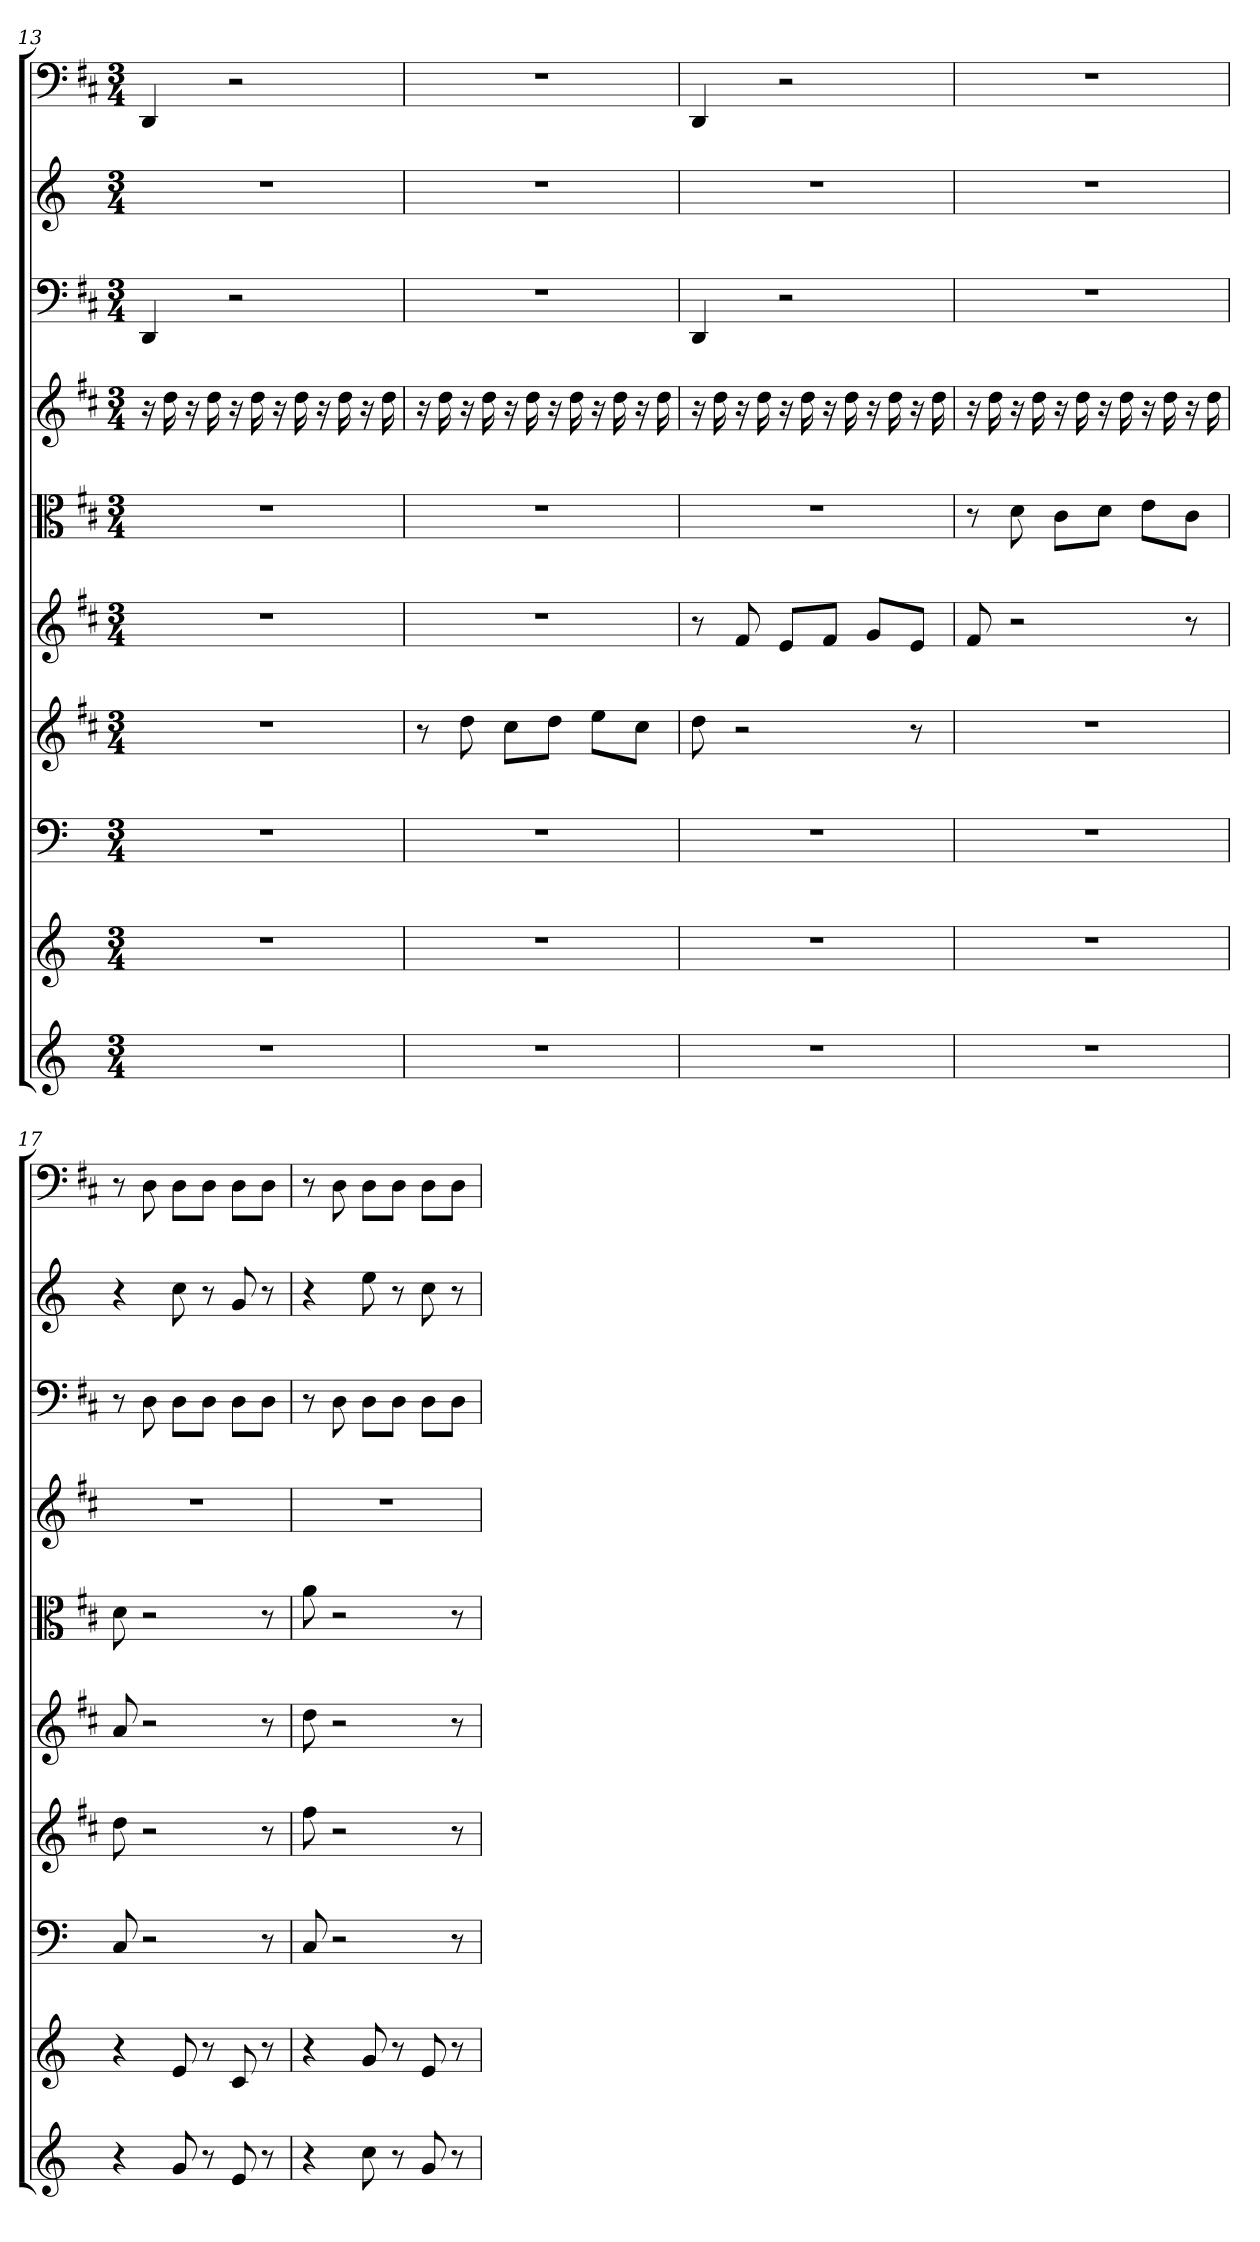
**kern	**kern	**kern	**kern	**kern	**kern	**kern	**kern	**kern	**kern
*part10	*part9	*part8	*part7	*part6	*part5	*part4	*part3	*part2	*part1
*staff10	*staff9	*staff8	*staff7	*staff6	*staff5	*staff4	*staff3	*staff2	*staff1
*	*	*clefF4	*	*	*clefC3	*	*clefF4	*	*clefF4
*k[]	*k[]	*k[]	*k[f#c#]	*k[f#c#]	*k[f#c#]	*k[f#c#]	*k[f#c#]	*k[]	*k[f#c#]
*M3/4	*M3/4	*M3/4	*M3/4	*M3/4	*M3/4	*M3/4	*M3/4	*M3/4	*M3/4
=13	=13	=13	=13	=13	=13	=13	=13	=13	=13
2.r	2.r	2.r	2.r	2.r	2.r	16r	4DD	2.r	4DD
.	.	.	.	.	.	16dd	.	.	.
.	.	.	.	.	.	16r	.	.	.
.	.	.	.	.	.	16dd	.	.	.
.	.	.	.	.	.	16r	2r	.	2r
.	.	.	.	.	.	16dd	.	.	.
.	.	.	.	.	.	16r	.	.	.
.	.	.	.	.	.	16dd	.	.	.
.	.	.	.	.	.	16r	.	.	.
.	.	.	.	.	.	16dd	.	.	.
.	.	.	.	.	.	16r	.	.	.
.	.	.	.	.	.	16dd	.	.	.
=14	=14	=14	=14	=14	=14	=14	=14	=14	=14
2.r	2.r	2.r	8r	2.r	2.r	16r	2.r	2.r	2.r
.	.	.	.	.	.	16dd	.	.	.
.	.	.	8dd	.	.	16r	.	.	.
.	.	.	.	.	.	16dd	.	.	.
.	.	.	8cc#L	.	.	16r	.	.	.
.	.	.	.	.	.	16dd	.	.	.
.	.	.	8ddJ	.	.	16r	.	.	.
.	.	.	.	.	.	16dd	.	.	.
.	.	.	8eeL	.	.	16r	.	.	.
.	.	.	.	.	.	16dd	.	.	.
.	.	.	8cc#J	.	.	16r	.	.	.
.	.	.	.	.	.	16dd	.	.	.
=15	=15	=15	=15	=15	=15	=15	=15	=15	=15
2.r	2.r	2.r	8dd	8r	2.r	16r	4DD	2.r	4DD
.	.	.	.	.	.	16dd	.	.	.
.	.	.	2r	8f#	.	16r	.	.	.
.	.	.	.	.	.	16dd	.	.	.
.	.	.	.	8eL	.	16r	2r	.	2r
.	.	.	.	.	.	16dd	.	.	.
.	.	.	.	8f#J	.	16r	.	.	.
.	.	.	.	.	.	16dd	.	.	.
.	.	.	.	8gL	.	16r	.	.	.
.	.	.	.	.	.	16dd	.	.	.
.	.	.	8r	8eJ	.	16r	.	.	.
.	.	.	.	.	.	16dd	.	.	.
=16	=16	=16	=16	=16	=16	=16	=16	=16	=16
2.r	2.r	2.r	2.r	8f#	8r	16r	2.r	2.r	2.r
.	.	.	.	.	.	16dd	.	.	.
.	.	.	.	2r	8d	16r	.	.	.
.	.	.	.	.	.	16dd	.	.	.
.	.	.	.	.	8c#\L	16r	.	.	.
.	.	.	.	.	.	16dd	.	.	.
.	.	.	.	.	8d\J	16r	.	.	.
.	.	.	.	.	.	16dd	.	.	.
.	.	.	.	.	8e\L	16r	.	.	.
.	.	.	.	.	.	16dd	.	.	.
.	.	.	.	8r	8c#\J	16r	.	.	.
.	.	.	.	.	.	16dd	.	.	.
=17	=17	=17	=17	=17	=17	=17	=17	=17	=17
4r	4r	8C	8dd	8a	8d	2.r	8r	4r	8r
.	.	2r	2r	2r	2r	.	8D	.	8D
8g	8e	.	.	.	.	.	8D\L	8cc	8D\L
8r	8r	.	.	.	.	.	8D\J	8r	8D\J
8e	8c	.	.	.	.	.	8D\L	8g	8D\L
8r	8r	8r	8r	8r	8r	.	8D\J	8r	8D\J
=18	=18	=18	=18	=18	=18	=18	=18	=18	=18
4r	4r	8C	8ff#	8dd	8a	2.r	8r	4r	8r
.	.	2r	2r	2r	2r	.	8D	.	8D
8cc	8g	.	.	.	.	.	8D\L	8ee	8D\L
8r	8r	.	.	.	.	.	8D\J	8r	8D\J
8g	8e	.	.	.	.	.	8D\L	8cc	8D\L
8r	8r	8r	8r	8r	8r	.	8D\J	8r	8D\J
=	=	=	=	=	=	=	=	=	=
*-	*-	*-	*-	*-	*-	*-	*-	*-	*-
